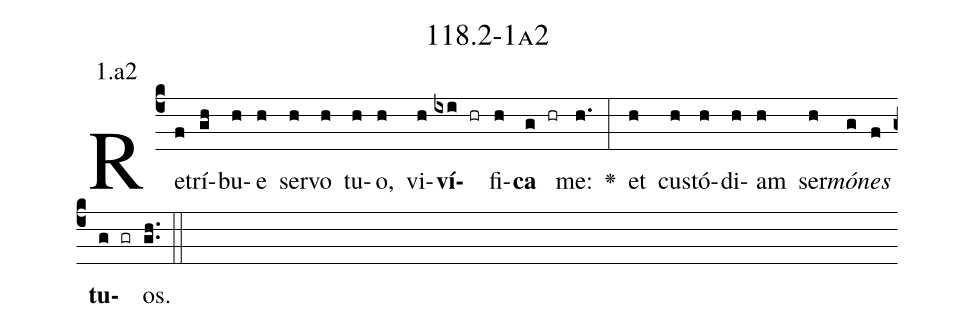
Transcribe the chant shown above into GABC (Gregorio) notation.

name: 118.2-1a2;
annotation: 1.a2;
%%
(c4)Re(f)trí(gh)bu(h)e(h) ser(h)vo(h) tu(h)o,(h) vi(h)<b>ví</b>(ixi hr)fi(h)<b>ca</b>(g hr) me:(h.) <v>\greheightstar</v>(:) et(h) cus(h)tó(h)di(h)am(h) ser(h)<i>mó</i>(g)<i>nes</i>(f) <b>tu</b>(g gr)os.(gh..) (::)


%E(h) u(h) o(g) u(f) a(g) e.(gh..) (::)
